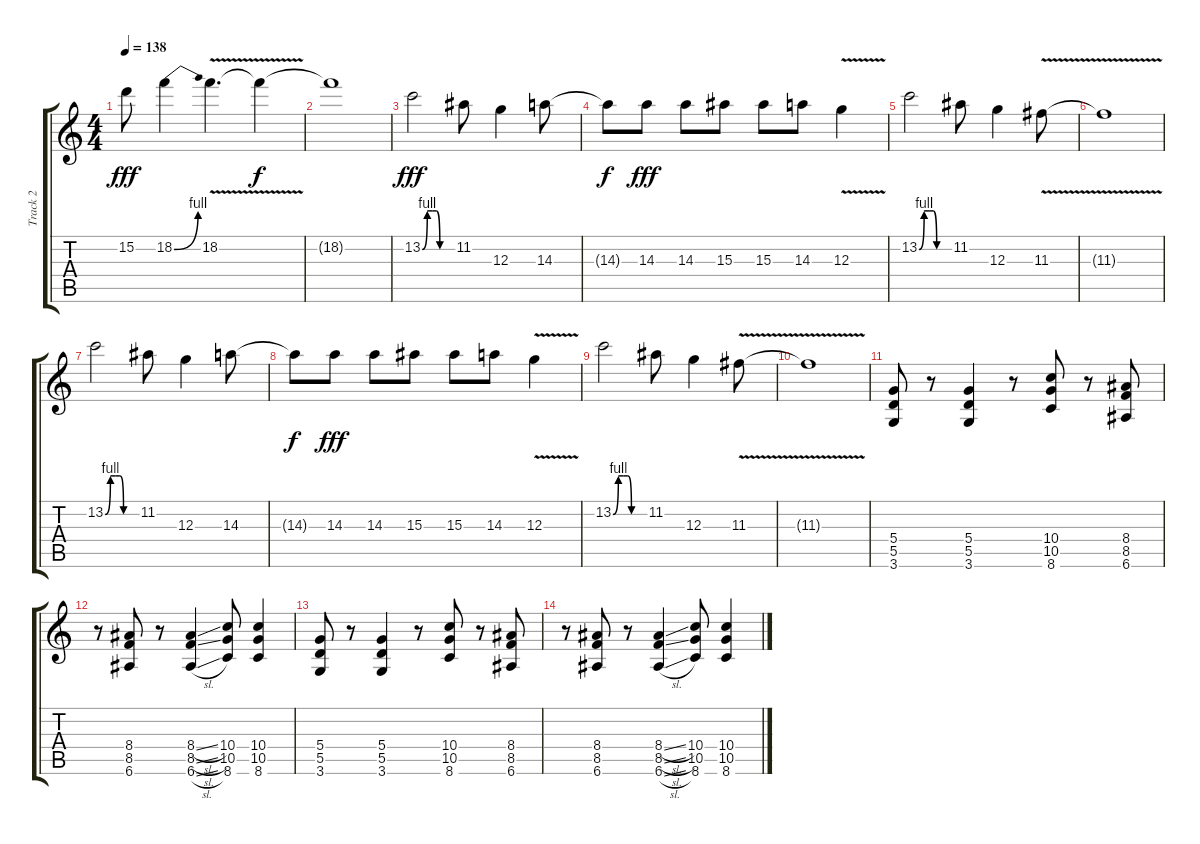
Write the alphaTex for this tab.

\track ("Track 2" "Track 2") {instrument distortionguitar}
\staff {score tabs}
\tuning (E4 B3 G3 D3 A2 E2) {hide}
\ts (4 4)
\tempo 138
\clef g2
\ks c
15.2.8{dy fff} 18.2{be (bend 0 0 60 4)}.4 18.2{v}.4{d} 18.2{t}.4{dy f} |
18.2{t}.1{volume 7} |
13.2{be (custom 0 0 10 4 20 4 28 4 35 0 41 0 60 0)}.2{dy fff} 11.2.8 12.3.4 14.3.8 |
14.3{t}.8{dy f} 14.3.8{dy fff} 14.3.8 15.3.8 15.3.8 14.3.8 12.3{v}.4 |
13.2{be (custom 0 0 10 4 20 4 28 4 35 0 41 0 60 0)}.2 11.2.8 12.3.4 11.3{v}.8 |
11.3{t}.1 |
13.2{be (custom 0 0 10 4 20 4 28 4 35 0 41 0 60 0)}.2 11.2.8 12.3.4 14.3.8 |
14.3{t}.8{dy f} 14.3.8{dy fff} 14.3.8 15.3.8 15.3.8 14.3.8 12.3{v}.4 |
13.2{be (custom 0 0 10 4 20 4 28 4 35 0 41 0 60 0)}.2 11.2.8 12.3.4 11.3{v}.8 |
11.3{t}.1 |
(5.4 5.5 3.6).8 r.8 (5.4 5.5 3.6).4 r.8 (10.4 10.5 8.6).8 r.8 (8.4 8.5 6.6).8 |
r.8 (8.4 8.5 6.6).8 r.8 (8.4{sl} 8.5{sl} 6.6{sl}).4 (10.4 10.5 8.6).8 (10.4 10.5 8.6).4 |
(5.4 5.5 3.6).8 r.8 (5.4 5.5 3.6).4 r.8 (10.4 10.5 8.6).8 r.8 (8.4 8.5 6.6).8 |
r.8 (8.4 8.5 6.6).8 r.8 (8.4{sl} 8.5{sl} 6.6{sl}).4 (10.4 10.5 8.6).8 (10.4 10.5 8.6).4
